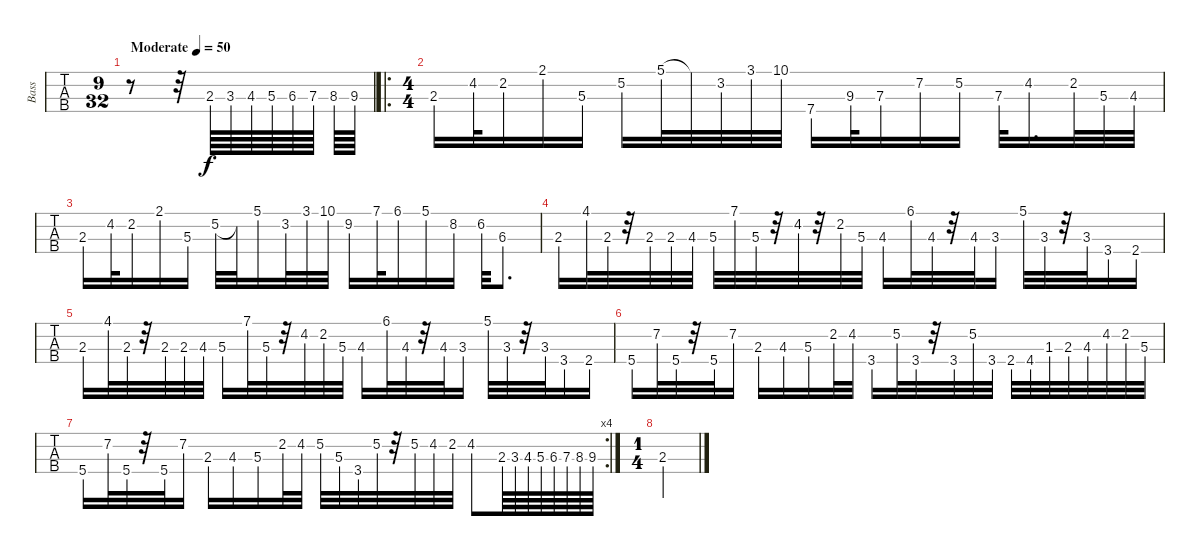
\track ("Bass" "Bass") {instrument electricbassfinger}
\staff {tabs}
\tuning (G2 D2 A1 E1) {hide}
\ts (9 32)
\tempo (50 "Moderate")
\clef f4
\ks c
r.8{dy f instrument electricbassfinger} r.32 2.3.64 3.3.64 4.3.64 5.3.64 6.3.64 7.3.64 8.3.64 9.3.64 |
\ro
\ts (4 4)
2.3.16 4.2.32 2.2.16 2.1.16 5.3.16 5.2.16 5.1.32 5.1{t}.32 3.2.32 3.1.32 10.1.32 7.4.16 9.3.32 7.3.16 7.2.16 5.2.16 7.3.32 4.2.16{d} 2.2.32 5.3.32 4.3.32 |
2.3.16 4.2.32 2.2.16 2.1.16 5.3.16 5.2.32 5.2{t}.32 5.1.16 3.2.32 3.1.32 10.1.32 9.2.16 7.1.32 6.1.16 5.1.16 8.2.16 6.2.32 6.3.8{d} |
2.3.16 4.1.32 2.3.32 r.32 2.3.32 2.3.32 4.3.32 5.3.32 7.1.32 5.3.32 r.32 4.2.32 r.32 2.2.32 5.3.32 4.3.16 6.1.32 4.3.32 r.32 4.3.32 3.3.16 5.1.32 3.3.32 r.32 3.3.32 3.4.16 2.4.16 |
2.3.16 4.1.32 2.3.32 r.32 2.3.32 2.3.32 4.3.32 5.3.16 7.1.32 5.3.32 r.32 4.2.32 2.2.32 5.3.32 4.3.16 6.1.32 4.3.32 r.32 4.3.32 3.3.16 5.1.32 3.3.32 r.32 3.3.32 3.4.16 2.4.16 |
5.4.16 7.2.32 5.4.32 r.32 5.4.32 7.2.16 2.3.16 4.3.16 5.3.16 2.2.32 4.2.32 3.4.16 5.2.32 3.4.32 r.32 3.4.32 5.2.32 3.4.32 2.4.32 4.4.32 1.3.32 2.3.32 4.3.32 4.2.32 2.2.32 5.3.32 |
\rc 4
5.4.16 7.2.32 5.4.32 r.32 5.4.32 7.2.16 2.3.16 4.3.16 5.3.16 2.2.32 4.2.32 5.2.32 5.3.32 3.4.32 5.2.32 r.32 5.2.32 4.2.32 2.2.32 4.2.8 2.3.64 3.3.64 4.3.64 5.3.64 6.3.64 7.3.64 8.3.64 9.3.64 |
\ts (1 4)
2.3.4
